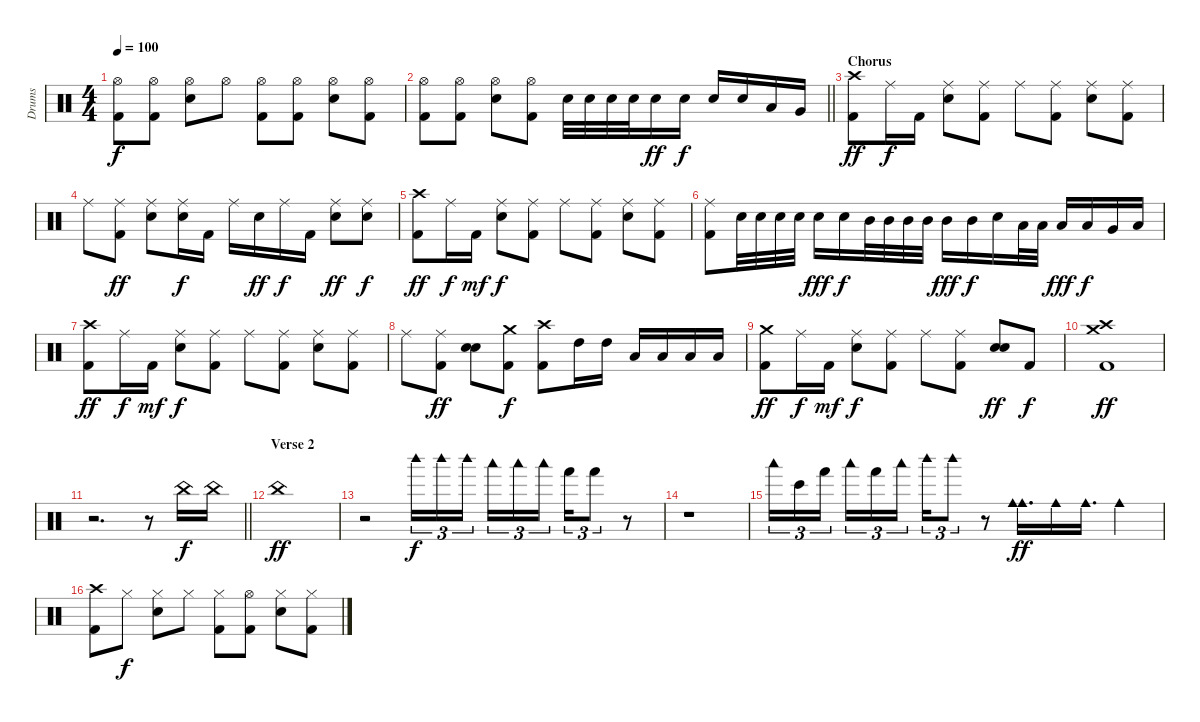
\track ("Drums" "Drums") {solo instrument percussion}
\staff {score}
\articulation defaults
\ts (4 4)
\tempo 100
\clef neutral
\ks c
("Hi-Hat (open)" "Kick (hit) 2").8{dy f} ("Hi-Hat (open)" "Kick (hit) 2").8 ("Hi-Hat (open)" "Snare (hit) 2").8 "Hi-Hat (open)".8 ("Hi-Hat (open)" "Kick (hit) 2").8 ("Hi-Hat (open)" "Kick (hit) 2").8 ("Hi-Hat (open)" "Snare (hit) 2").8 ("Hi-Hat (open)" "Kick (hit) 2").8 |
\barLineRight lightlight
("Hi-Hat (open)" "Kick (hit) 2").8 ("Hi-Hat (open)" "Kick (hit) 2").8 ("Hi-Hat (open)" "Snare (hit) 2").8 ("Hi-Hat (open)" "Kick (hit) 2").8 "Snare (hit) 2".32 "Snare (hit) 2".32 "Snare (hit) 2".32 "Snare (hit) 2".32 "Snare (hit) 2".16{dy ff} "Snare (hit) 2".16{dy f} "Snare (hit) 2".16 "Snare (hit) 2".16 "Low Tom (hit)".16 "Very Low Tom (hit)".16 |
\section ("" "Chorus")
("Crash high (hit)" "Kick (hit) 2").8{dy ff} "Ride (middle)".16{dy f} "Kick (hit) 2".16 ("Ride (middle)" "Snare (hit) 2").8 ("Ride (middle)" "Kick (hit) 2").8 "Ride (middle)".8 ("Ride (middle)" "Kick (hit) 2").8 ("Ride (middle)" "Snare (hit) 2").8 ("Kick (hit) 2" "Ride (middle)").8 |
"Ride (middle)".8 ("Ride (middle)" "Kick (hit) 2").8{dy ff} ("Ride (middle)" "Snare (hit) 2").8 ("Ride (middle)" "Snare (hit) 2").16{dy f} "Kick (hit) 2".16 "Ride (middle)".16 "Snare (hit) 2".16{dy ff} "Ride (middle)".16{dy f} "Kick (hit) 2".16 ("Ride (middle)" "Snare (hit) 2").8{dy ff} ("Ride (middle)" "Snare (hit) 2").8{dy f} |
("Crash high (hit)" "Kick (hit) 2").8{dy ff} "Ride (middle)".16{dy f} "Kick (hit) 2".16{dy mf} ("Ride (middle)" "Snare (hit) 2").8{dy f} ("Ride (middle)" "Kick (hit) 2").8 "Ride (middle)".8 ("Ride (middle)" "Kick (hit) 2").8 ("Ride (middle)" "Snare (hit) 2").8 ("Kick (hit) 2" "Ride (middle)").8 |
("Ride (middle)" "Kick (hit) 2").8 "Snare (hit) 2".32 "Snare (hit) 2".32 "Snare (hit) 2".32 "Snare (hit) 2".32 "Snare (hit) 2".16{dy fff} "Snare (hit) 2".16{dy f} "Mid Tom (hit)".32 "Mid Tom (hit)".32 "Mid Tom (hit)".32 "Mid Tom (hit)".32 "Mid Tom (hit)".16{dy fff} "Mid Tom (hit)".16{dy f} "Snare (hit) 2".16 "Low Tom (hit)".32 "Low Tom (hit)".32 "Low Tom (hit)".16{dy fff} "Low Tom (hit)".16{dy f} "Very Low Tom (hit)".16 "Low Floor Tom (hit)".16 |
("Crash high (hit)" "Kick (hit) 2").8{dy ff} "Ride (middle)".16{dy f} "Kick (hit) 2".16{dy mf} ("Ride (middle)" "Snare (hit) 2").8{dy f} ("Ride (middle)" "Kick (hit) 2").8 "Ride (middle)".8 ("Ride (middle)" "Kick (hit) 2").8 ("Ride (middle)" "Snare (hit) 2").8 ("Kick (hit) 2" "Ride (middle)").8 |
"Ride (middle)".8 ("Ride (middle)" "Kick (hit) 2").8{dy ff} ("Snare (hit) 2" "Snare (hit) 2").8 ("Crash medium (hit)" "Kick (hit) 2").8{dy f} ("Crash high (hit)" "Kick (hit) 2").8 "High Tom (hit)".16 "High Tom (hit)".16 "Low Tom (hit)".16 "Low Tom (hit)".16 "Low Floor Tom (hit)".16 "Low Floor Tom (hit)".16 |
("Crash medium (hit)" "Kick (hit) 2").8{dy ff} "Ride (middle)".16{dy f} "Kick (hit) 2".16{dy mf} ("Ride (middle)" "Snare (hit) 2").8{dy f} ("Kick (hit) 2" "Ride (middle)").8 "Ride (middle)".8 ("Ride (middle)" "Kick (hit) 2").8 ("Snare (hit) 2" "Snare (hit) 2").8{dy ff} "Kick (hit) 2".8{dy f} |
("Crash medium (hit)" "Crash high (hit)" "Kick (hit) 2").1{dy ff} |
\barLineRight lightlight
r.2{d} r.8 "China (hit)".16{dy f} "China (hit)".16 |
\section ("" "Verse 2")
"China (hit)".1{dy ff} |
r.2 "Woodblock high (hit)".16{tu (3 2) dy f} "Woodblock high (hit)".16{tu (3 2)} "Woodblock high (hit)".16{tu (3 2) beam splitsecondary} "Woodblock low (hit)".16{tu (3 2)} "Woodblock low (hit)".16{tu (3 2)} "Woodblock low (hit)".16{tu (3 2)} "Hand (hit)".16{tu (3 2)} "Hand (hit)".8{tu (3 2)} r.8 |
r.1 |
"Woodblock low (hit)".16{tu (3 2)} "Bongo High (hit)".16{tu (3 2)} "Hand (hit)".16{tu (3 2) beam splitsecondary} "Woodblock low (hit)".16{tu (3 2)} "Hand (hit)".16{tu (3 2)} "Woodblock low (hit)".16{tu (3 2)} "Woodblock high (hit)".16{tu (3 2)} "Woodblock high (hit)".8{tu (3 2)} r.8 ("Cowbell medium (hit)" "Cowbell medium (hit)").16{d dy ff} "Cowbell medium (hit)".16 "Cowbell medium (hit)".16{d} "Cowbell medium (hit)".4 |
("Crash high (hit)" "Kick (hit) 2").8 "Hi-Hat (closed)".8{dy f} ("Snare (hit) 2" "Hi-Hat (closed)").8 "Hi-Hat (closed)".8 ("Hi-Hat (closed)" "Kick (hit) 2").8 ("Kick (hit) 2" "Hi-Hat (open)").8 ("Hi-Hat (closed)" "Snare (hit) 2").8 ("Hi-Hat (closed)" "Kick (hit) 2").8
